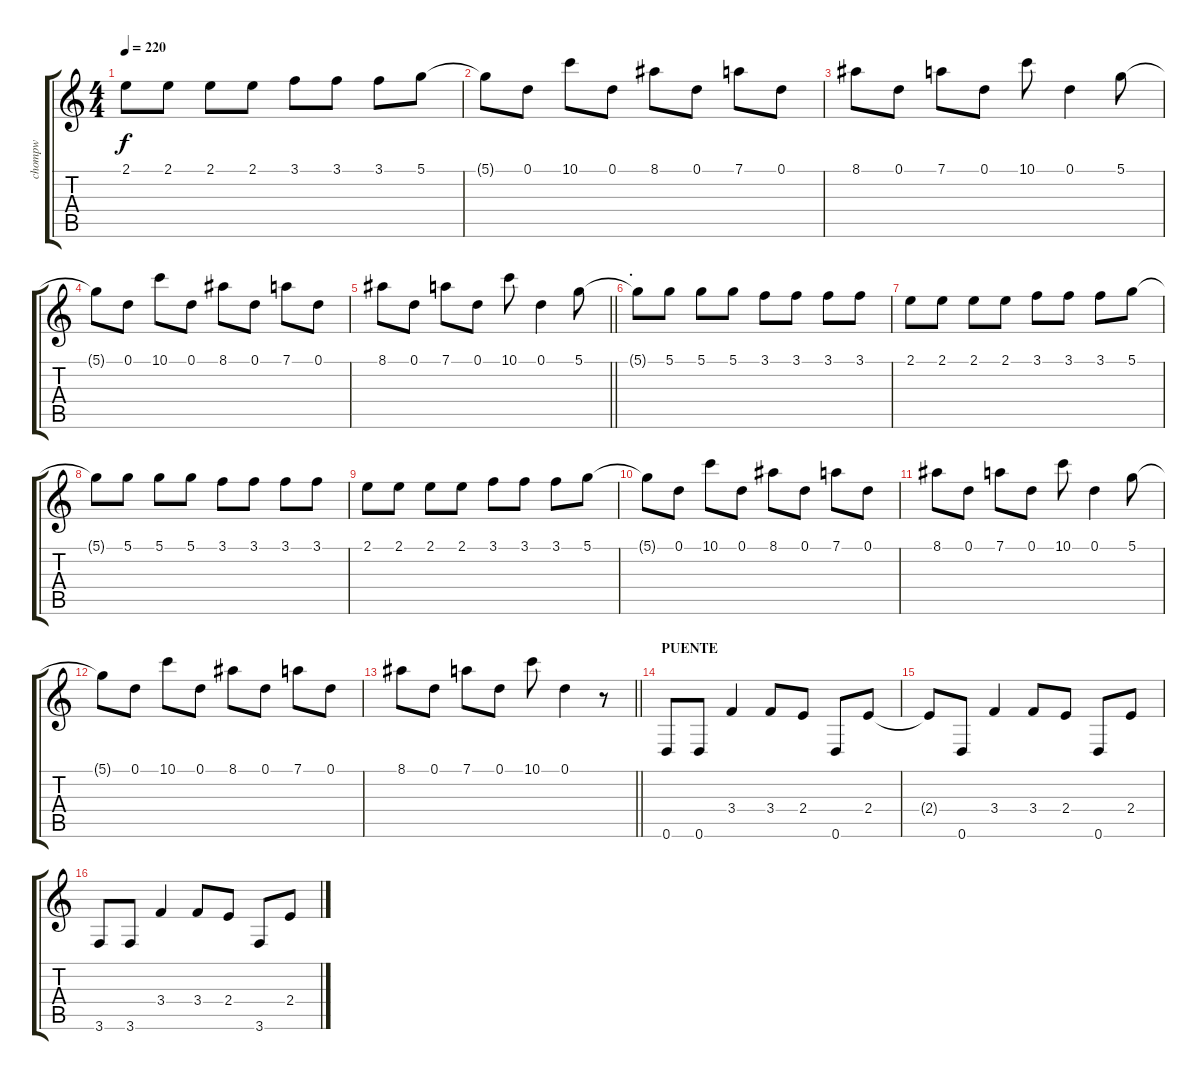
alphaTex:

\track ("chompw" "chompw") {instrument distortionguitar}
\staff {score tabs}
\tuning (D4 B3 G3 D3 A2 D2) {hide}
\ts (4 4)
\tempo 220
\clef g2
\ks c
2.1.8{dy f} 2.1.8 2.1.8 2.1.8 3.1.8 3.1.8 3.1.8 5.1.8 |
5.1{t}.8 0.1.8 10.1.8 0.1.8 8.1.8 0.1.8 7.1.8 0.1.8 |
8.1.8 0.1.8 7.1.8 0.1.8 10.1.8 0.1.4 5.1.8 |
5.1{t}.8 0.1.8 10.1.8 0.1.8 8.1.8 0.1.8 7.1.8 0.1.8 |
\barLineRight lightlight
8.1.8 0.1.8 7.1.8 0.1.8 10.1.8 0.1.4 5.1.8 |
\section ("" ".")
5.1{t}.8 5.1.8 5.1.8 5.1.8 3.1.8 3.1.8 3.1.8 3.1.8 |
2.1.8 2.1.8 2.1.8 2.1.8 3.1.8 3.1.8 3.1.8 5.1.8 |
5.1{t}.8 5.1.8 5.1.8 5.1.8 3.1.8 3.1.8 3.1.8 3.1.8 |
2.1.8 2.1.8 2.1.8 2.1.8 3.1.8 3.1.8 3.1.8 5.1.8 |
5.1{t}.8 0.1.8 10.1.8 0.1.8 8.1.8 0.1.8 7.1.8 0.1.8 |
8.1.8 0.1.8 7.1.8 0.1.8 10.1.8 0.1.4 5.1.8 |
5.1{t}.8 0.1.8 10.1.8 0.1.8 8.1.8 0.1.8 7.1.8 0.1.8 |
\barLineRight lightlight
8.1.8 0.1.8 7.1.8 0.1.8 10.1.8 0.1.4 r.8 |
\section ("" "PUENTE")
0.6.8 0.6.8 3.4.4 3.4.8 2.4.8 0.6.8 2.4.8 |
2.4{t}.8 0.6.8 3.4.4 3.4.8 2.4.8 0.6.8 2.4.8 |
3.6.8 3.6.8 3.4.4 3.4.8 2.4.8 3.6.8 2.4.8
